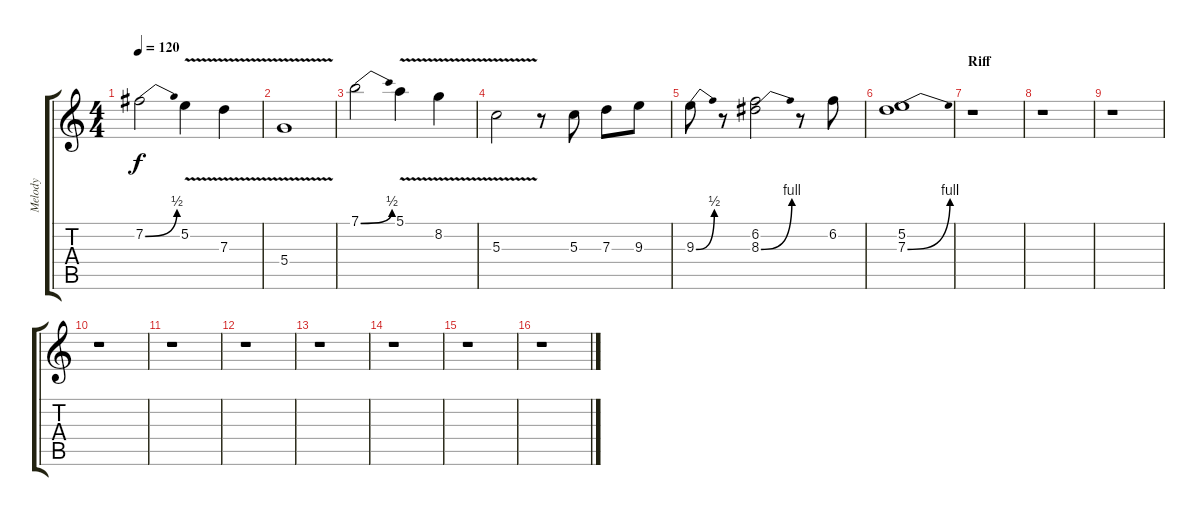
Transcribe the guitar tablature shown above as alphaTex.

\track ("Melody" "Melody") {instrument overdrivenguitar}
\staff {score tabs}
\tuning (E4 B3 G3 D3 A2 E2) {hide}
\ts (4 4)
\tempo 120
\clef g2
\ks c
7.2{be (bend 0 0 60 2)}.2{dy f} 5.2{v}.4 7.3{v}.4 |
5.4{v}.1 |
7.1{be (bend 0 0 60 2)}.2 5.1{v}.4 8.2{v}.4 |
5.3{v}.2 r.8 5.3.8 7.3.8 9.3.8 |
9.3{be (bend 0 0 60 2)}.8 r.8 (6.2 8.3{be (bend 0 0 60 4)}).2 r.8 6.2.8 |
(5.2 7.3{be (bend 0 0 60 4)}).1 |
\section ("" "Riff")
r.1 |
r.1 |
r.1 |
r.1 |
r.1 |
r.1 |
r.1 |
r.1 |
r.1 |
r.1
